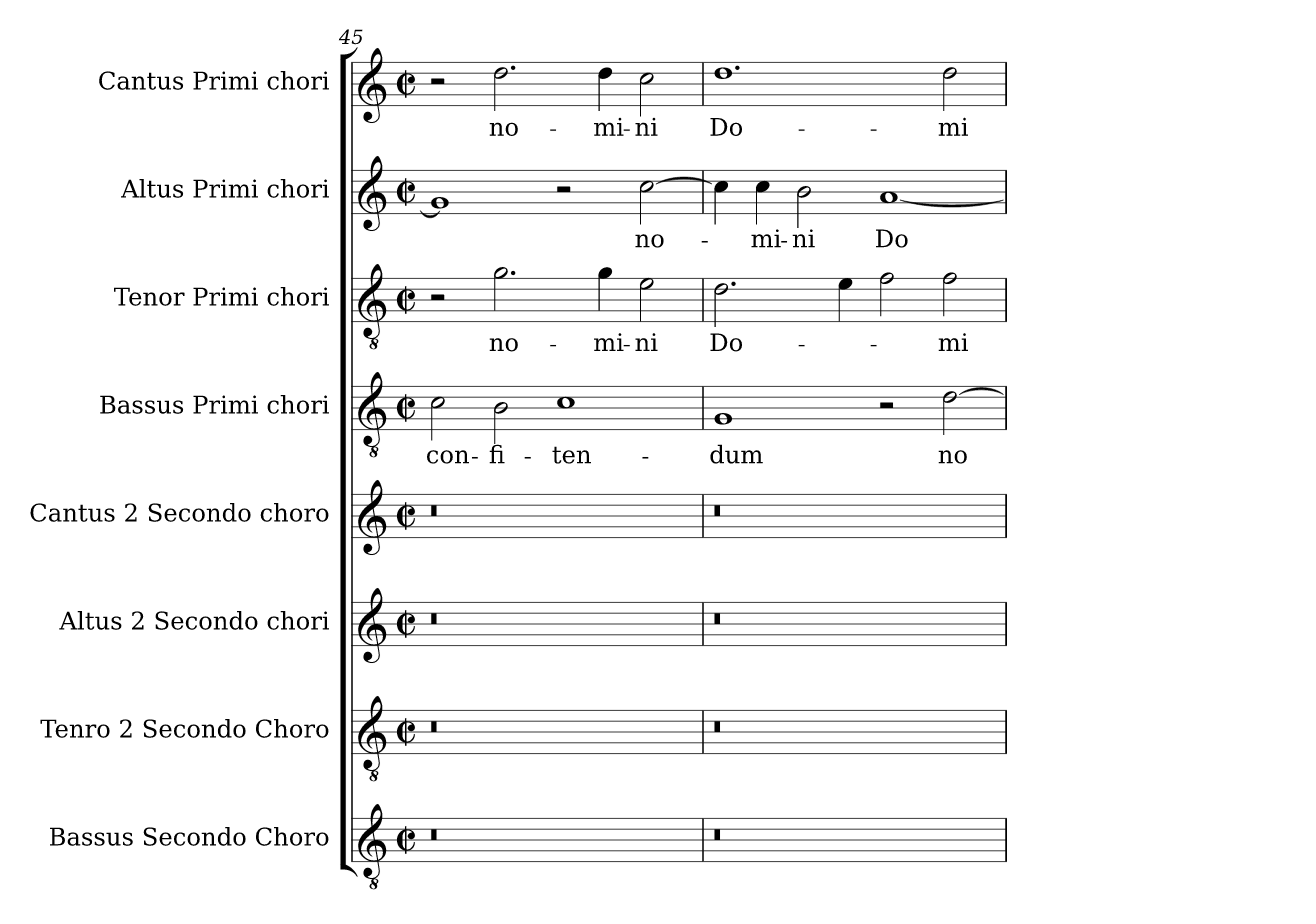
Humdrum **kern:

**kern	**kern	**kern	**kern	**kern	**text	**kern	**text	**kern	**text	**kern	**text
*part8	*part7	*part6	*part5	*part4	*part4	*part3	*part3	*part2	*part2	*part1	*part1
*staff8	*staff7	*staff6	*staff5	*staff4	*staff4	*staff3	*staff3	*staff2	*staff2	*staff1	*staff1
*I"Bassus  Secondo Choro	*I"Tenro 2  Secondo Choro	*I"Altus 2  Secondo chori	*I"Cantus 2  Secondo choro	*I"Bassus  Primi chori	*	*I"Tenor  Primi chori	*	*I"Altus  Primi chori	*	*I"Cantus  Primi chori	*
*I'Ch	*I'Ch	*I'Ch	*I'Ch	*I'Ch	*	*I'Ch	*	*I'Ch	*	*I'Ch	*
*clefGv2	*clefGv2	*clefG2	*clefG2	*clefGv2	*	*clefGv2	*	*clefG2	*	*clefG2	*
*	*	*	*	*	*	*	*	*k[]	*	*	*
*	*	*	*	*	*	*	*	*C:	*	*	*
*M2/2	*M2/2	*M2/2	*M2/2	*M2/2	*	*M2/2	*	*M2/2	*	*M2/2	*
*met(c|)	*met(c|)	*met(c|)	*met(c|)	*met(c|)	*	*met(c|)	*	*met(c|)	*	*met(c|)	*
=45	=45	=45	=45	=45	=45	=45	=45	=45	=45	=45	=45
!	!	!	!	!	!LO:LY:b:cj	!	!	!	!	!	!
0r	0r	0r	0r	2c\	con-	2r	.	1g]	.	2r	.
!	!	!	!	!	!LO:LY:b:cj	!	!LO:LY:b:cj	!	!	!	!LO:LY:b:cj
.	.	.	.	2B\	-fi-	2.g\	no-	.	.	2.dd\	no-
!	!	!	!	!	!LO:LY:b:cj	!	!	!	!	!	!
.	.	.	.	1c	-ten-	.	.	2r	.	.	.
!	!	!	!	!	!	!	!LO:LY:b	!	!	!	!LO:LY:b
.	.	.	.	.	.	4g\	-mi-	.	.	4dd\	-mi-
!	!	!	!	!	!	!	!LO:LY:b:rj	!	!LO:LY:b:cj	!	!LO:LY:b:rj
.	.	.	.	.	.	2e\	-ni	[>2cc\	no-	2cc\	-ni
=46	=46	=46	=46	=46	=46	=46	=46	=46	=46	=46	=46
!	!	!	!	!	!LO:LY:b:cj	!	!LO:LY:b:cj	!	!	!	!LO:LY:b:cj
0r	0r	0r	0r	1G	-dum	2.d\	Do-	4cc\]	.	1.dd	Do-
!	!	!	!	!	!	!	!	!	!LO:LY:b	!	!
.	.	.	.	.	.	.	.	4cc\	-mi-	.	.
!	!	!	!	!	!	!	!	!	!LO:LY:b:rj	!	!
.	.	.	.	.	.	.	.	2b\	-ni	.	.
.	.	.	.	.	.	4e\	.	.	.	.	.
!	!	!	!	!	!	!	!	!	!LO:LY:b:cj	!	!
.	.	.	.	2r	.	2f\	.	[>1a	Do-	.	.
!	!	!	!	!	!LO:LY:b:cj	!	!LO:LY:b:cj	!	!	!	!LO:LY:b:cj
.	.	.	.	[>2d\	no-	2f\	-mi-	.	.	2dd\	-mi-
=	=	=	=	=	=	=	=	=	=	=	=
*-	*-	*-	*-	*-	*-	*-	*-	*-	*-	*-	*-
